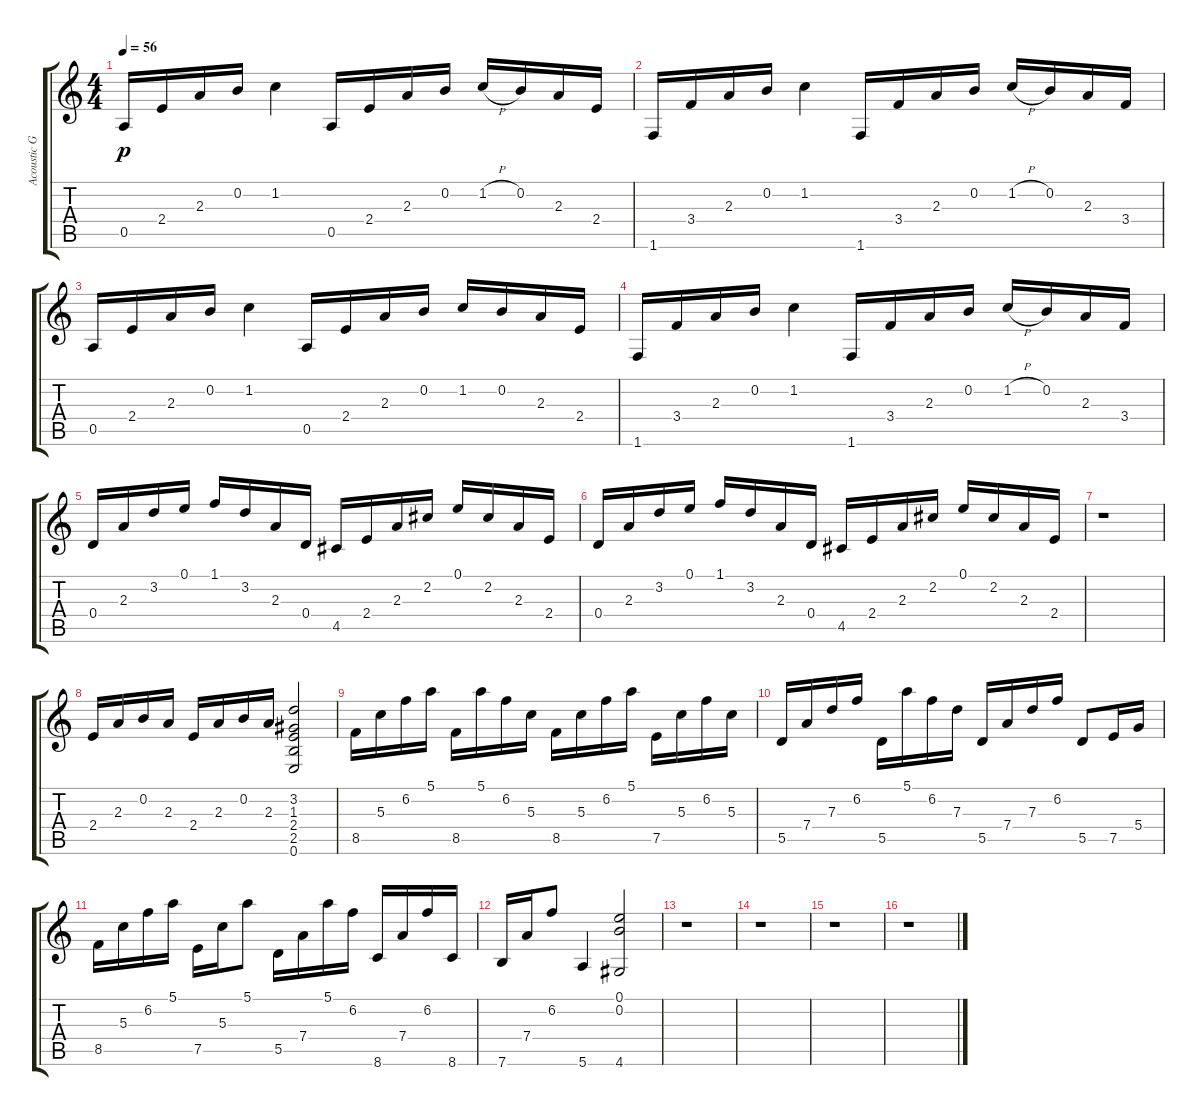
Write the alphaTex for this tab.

\track ("Acoustic Guitar" "Acoustic G") {instrument acousticguitarsteel}
\staff {score tabs}
\tuning (E4 B3 G3 D3 A2 E2) {hide}
\ts (4 4)
\tempo 56
\clef g2
\ks c
0.5.16{dy p} 2.4.16 2.3.16 0.2.16 1.2.4 0.5.16 2.4.16 2.3.16 0.2.16 1.2{h}.16 0.2.16 2.3.16 2.4.16 |
1.6.16 3.4.16 2.3.16 0.2.16 1.2.4 1.6.16 3.4.16 2.3.16 0.2.16 1.2{h}.16 0.2.16 2.3.16 3.4.16 |
0.5.16 2.4.16 2.3.16 0.2.16 1.2.4 0.5.16 2.4.16 2.3.16 0.2.16 1.2.16 0.2.16 2.3.16 2.4.16 |
1.6.16 3.4.16 2.3.16 0.2.16 1.2.4 1.6.16 3.4.16 2.3.16 0.2.16 1.2{h}.16 0.2.16 2.3.16 3.4.16 |
0.4.16 2.3.16 3.2.16 0.1.16 1.1.16 3.2.16 2.3.16 0.4.16 4.5.16 2.4.16 2.3.16 2.2.16 0.1.16 2.2.16 2.3.16 2.4.16 |
0.4.16 2.3.16 3.2.16 0.1.16 1.1.16 3.2.16 2.3.16 0.4.16 4.5.16 2.4.16 2.3.16 2.2.16 0.1.16 2.2.16 2.3.16 2.4.16 |
r.1 |
2.4.16 2.3.16 0.2.16 2.3.16 2.4.16 2.3.16 0.2.16 2.3.16 (3.2 1.3 2.4 2.5 0.6).2 |
8.5.16 5.3.16 6.2.16 5.1.16 8.5.16 5.1.16 6.2.16 5.3.16 8.5.16 5.3.16 6.2.16 5.1.16 7.5.16 5.3.16 6.2.16 5.3.16 |
5.5.16 7.4.16 7.3.16 6.2.16 5.5.16 5.1.16 6.2.16 7.3.16 5.5.16 7.4.16 7.3.16 6.2.16 5.5.8 7.5.16 5.4.16 |
8.5.16 5.3.16 6.2.16 5.1.16 7.5.16 5.3.16 5.1.8 5.5.16 7.4.16 5.1.16 6.2.16 8.6.16 7.4.16 6.2.16 8.6.16 |
7.6.16 7.4.16 6.2.8 5.6.4 (0.1 0.2 4.6).2 |
r.1 |
r.1 |
r.1 |
r.1
